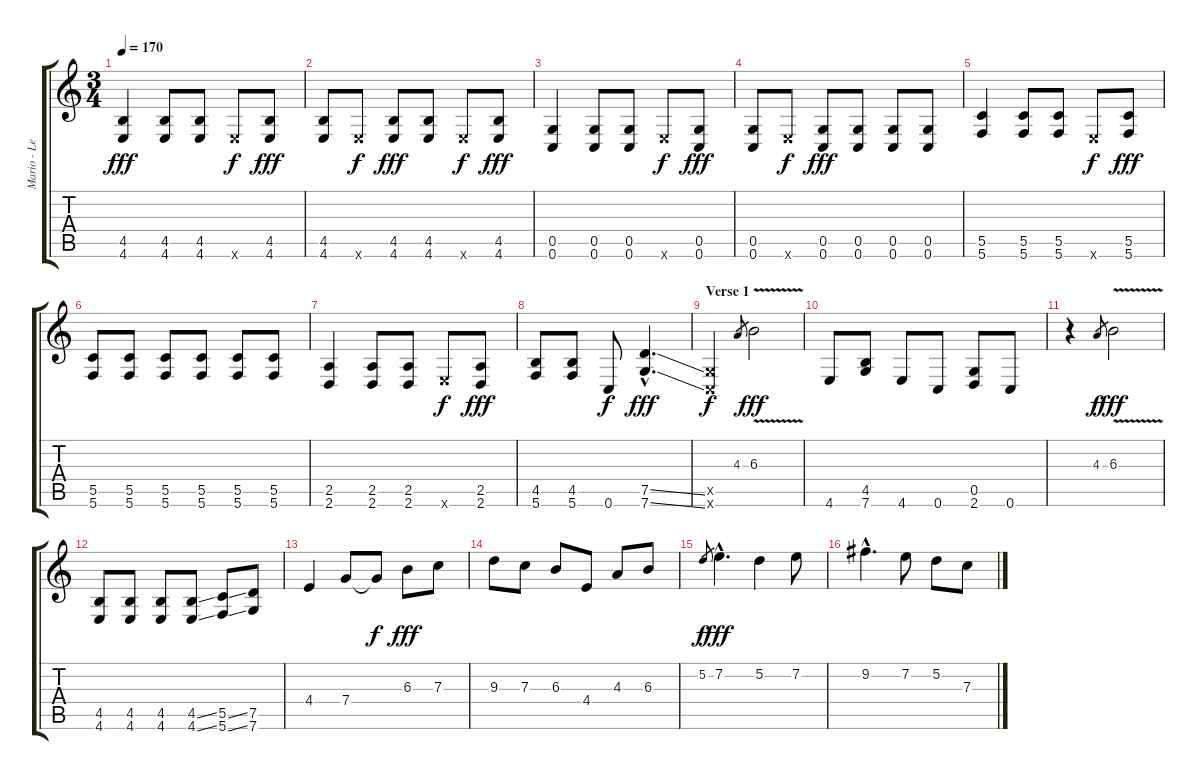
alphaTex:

\track ("Mario - Lead Guitar" "Mario - Le") {instrument distortionguitar}
\staff {score tabs}
\tuning (D4 A3 F3 C3 G2 C2) {hide}
\ts (3 4)
\tempo 170
\clef g2
\ks c
(4.5 4.6).4{dy fff} (4.5 4.6).8 (4.5 4.6).8 4.6{x}.8{dy f} (4.5 4.6).8{dy fff} |
(4.5 4.6).8 4.6{x}.8{dy f} (4.5 4.6).8{dy fff} (4.5 4.6).8 4.6{x}.8{dy f} (4.5 4.6).8{dy fff} |
(0.5 0.6).4 (0.5 0.6).8 (0.5 0.6).8 4.6{x}.8{dy f} (0.5 0.6).8{dy fff} |
(0.5 0.6).8 4.6{x}.8{dy f} (0.5 0.6).8{dy fff} (0.5 0.6).8 (0.5 0.6).8 (0.5 0.6).8 |
(5.5 5.6).4 (5.5 5.6).8 (5.5 5.6).8 4.6{x}.8{dy f} (5.5 5.6).8{dy fff} |
(5.5 5.6).8 (5.5 5.6).8 (5.5 5.6).8 (5.5 5.6).8 (5.5 5.6).8 (5.5 5.6).8 |
(2.5 2.6).4 (2.5 2.6).8 (2.5 2.6).8 4.6{x}.8{dy f} (2.5 2.6).8{dy fff} |
(4.5 5.6).8 (4.5 5.6).8 0.6.8{dy f} (7.5{ss hac} 7.6{ss hac}).4{d dy fff} |
\section ("" "Verse 1")
(0.5{x} 0.6{x}).4{dy f instrument guitarharmonics} 4.3.8{gr} 6.3{v}.2{dy fff} |
4.6.8{instrument distortionguitar} (4.5 7.6).8 4.6.8 0.6.8 (0.5 2.6).8 0.6.8 |
r.4{instrument guitarharmonics} 4.3.8{gr dy f} 6.3{v}.2{dy fff} |
(4.5 4.6).8{instrument distortionguitar} (4.5 4.6).8 (4.5 4.6).8 (4.5{ss} 4.6{ss}).8 (5.5{ss} 5.6{ss}).8 (7.5 7.6).8 |
4.4.4{volume 16 instrument distortionguitar} 7.4.8 7.4{t}.8{dy f} 6.3.8{dy fff} 7.3.8 |
9.3.8 7.3.8 6.3.8 4.4.8 4.3.8 6.3.8 |
5.2.8{gr dy f} 7.2{hac}.4{d dy fff} 5.2.4 7.2.8 |
9.2{hac}.4{d} 7.2.8 5.2.8 7.3.8
